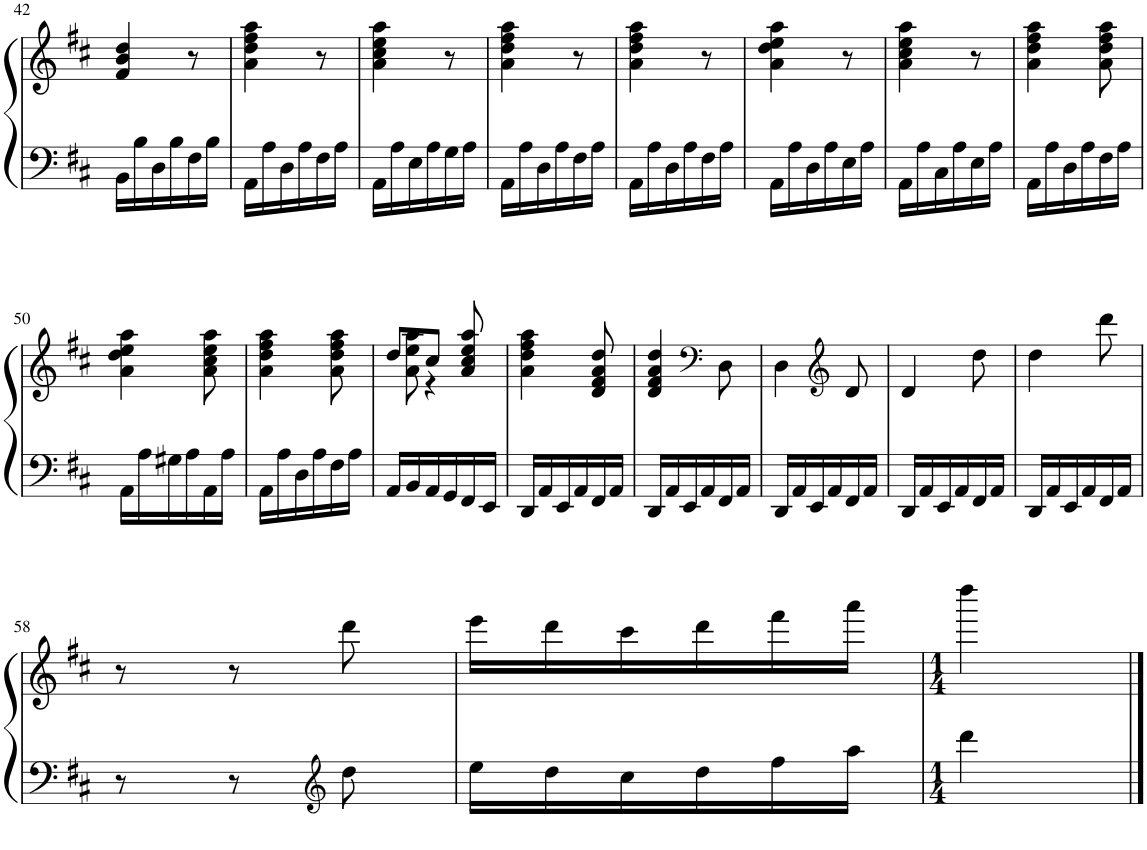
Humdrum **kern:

**kern	**kern
*part1	*part1
*staff2	*staff1
*I"Piano	*
*I'Pno.	*
!!LO:PB:g=z
*clefF4	*clefG2
*k[f#c#]	*k[f#c#]
*M3/8	*M3/8
=42	=42
16BB\LL	4f#/ 4b/ 4dd/
16B\	.
16D\	.
16B\	.
16F#\	8r
16B\JJ	.
=43	=43
16AA\LL	4a\ 4dd\ 4ff#\ 4aa\
16A\	.
16D\	.
16A\	.
16F#\	8r
16A\JJ	.
=44	=44
16AA\LL	4a\ 4cc#\ 4ee\ 4aa\
16A\	.
16E\	.
16A\	.
16G\	8r
16A\JJ	.
=45	=45
16AA\LL	4a\ 4dd\ 4ff#\ 4aa\
16A\	.
16D\	.
16A\	.
16F#\	8r
16A\JJ	.
=46	=46
16AA\LL	4a\ 4dd\ 4ff#\ 4aa\
16A\	.
16D\	.
16A\	.
16F#\	8r
16A\JJ	.
=47	=47
16AA\LL	4a\ 4dd\ 4ee\ 4aa\
16A\	.
16D\	.
16A\	.
16E\	8r
16A\JJ	.
=48	=48
16AA\LL	4a\ 4cc#\ 4ee\ 4aa\
16A\	.
16C#\	.
16A\	.
16E\	8r
16A\JJ	.
=49	=49
16AA\LL	4a\ 4dd\ 4ff#\ 4aa\
16A\	.
16D\	.
16A\	.
16F#\	8a\ 8dd\ 8ff#\ 8aa\
16A\JJ	.
!!LO:LB:g=z
=50	=50
16AA\LL	4a\ 4dd\ 4ee\ 4aa\
16A\	.
16G#X\	.
16A\	.
16AA\	8a\ 8cc#\ 8ee\ 8aa\
16A\JJ	.
=51	=51
16AA\LL	4a\ 4dd\ 4ff#\ 4aa\
16A\	.
16D\	.
16A\	.
16F#\	8a\ 8dd\ 8ff#\ 8aa\
16A\JJ	.
=52	=52
*	*^
16AA/LL	8dd/L	8a\ 8ee\ 8aa\
16BB/	.	.
16AA/	8cc#/J	4r
16GG/	.	.
16FF#/	8a/ 8cc#/ 8ee/ 8aa/	.
16EE/JJ	.	.
*	*v	*v
=53	=53
16DD/LL	4a\ 4dd\ 4ff#\ 4aa\
16AA/	.
16EE/	.
16AA/	.
16FF#/	8d/ 8f#/ 8a/ 8dd/
16AA/JJ	.
=54	=54
16DD/LL	4d/ 4f#/ 4a/ 4dd/
16AA/	.
16EE/	.
16AA/	.
*	*clefF4
16FF#/	8D\
16AA/JJ	.
=55	=55
16DD/LL	4D\
16AA/	.
16EE/	.
16AA/	.
*	*clefG2
16FF#/	8d/
16AA/JJ	.
=56	=56
16DD/LL	4d/
16AA/	.
16EE/	.
16AA/	.
16FF#/	8dd\
16AA/JJ	.
=57	=57
16DD/LL	4dd\
16AA/	.
16EE/	.
16AA/	.
16FF#/	8ddd\
16AA/JJ	.
!!LO:LB:g=z
=58	=58
8r	8r
8r	8r
*clefG2	*
8dd\	8ddd\
=59	=59
16ee\LL	16eee\LL
16dd\	16ddd\
16cc#\	16ccc#\
16dd\	16ddd\
16ff#\	16fff#\
16aa\JJ	16aaa\JJ
=60	=60
*M1/4	*M1/4
4ddd\	4dddd\
==	==
*-	*-
